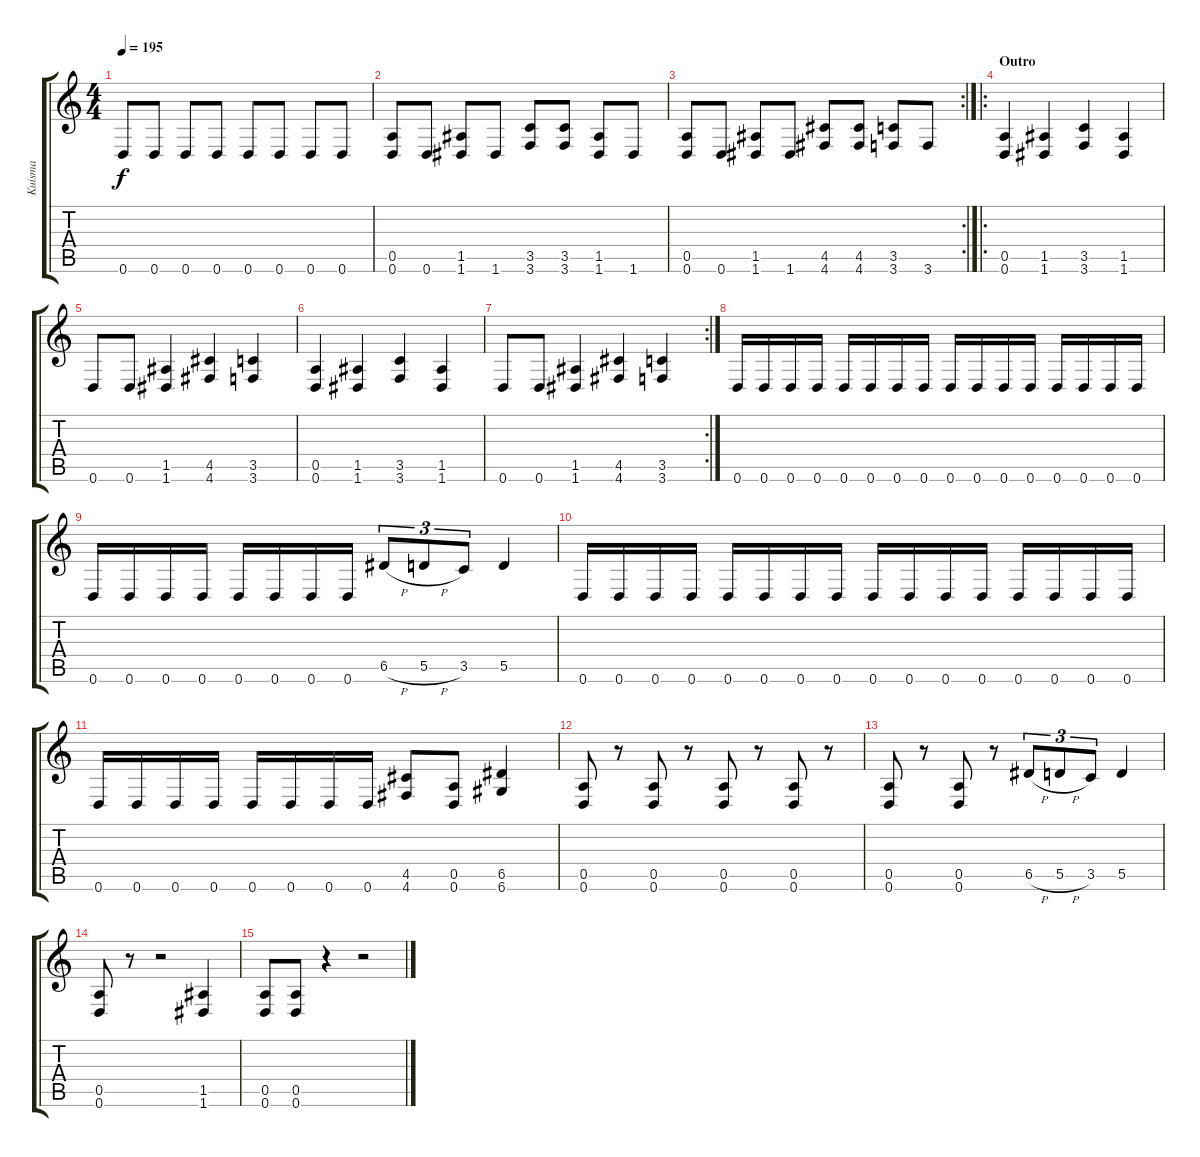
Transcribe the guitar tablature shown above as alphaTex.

\track ("Kuisma" "Kuisma") {instrument distortionguitar}
\staff {score tabs}
\tuning (E4 B3 G3 D3 A2 D2) {hide}
\ts (4 4)
\tempo 195
\clef g2
\ks c
0.6.8{dy f} 0.6.8 0.6.8 0.6.8 0.6.8 0.6.8 0.6.8 0.6.8 |
(0.5 0.6).8 0.6.8 (1.5 1.6).8 1.6.8 (3.5 3.6).8 (3.5 3.6).8 (1.5 1.6).8 1.6.8 |
\rc 2
(0.5 0.6).8 0.6.8 (1.5 1.6).8 1.6.8 (4.5 4.6).8 (4.5 4.6).8 (3.5 3.6).8 3.6.8 |
\ro
\section ("" "Outro")
(0.5 0.6).4 (1.5 1.6).4 (3.5 3.6).4 (1.5 1.6).4 |
0.6.8 0.6.8 (1.5 1.6).4 (4.5 4.6).4 (3.5 3.6).4 |
(0.5 0.6).4 (1.5 1.6).4 (3.5 3.6).4 (1.5 1.6).4 |
\rc 2
0.6.8 0.6.8 (1.5 1.6).4 (4.5 4.6).4 (3.5 3.6).4 |
0.6.16 0.6.16 0.6.16 0.6.16 0.6.16 0.6.16 0.6.16 0.6.16 0.6.16 0.6.16 0.6.16 0.6.16 0.6.16 0.6.16 0.6.16 0.6.16 |
0.6.16 0.6.16 0.6.16 0.6.16 0.6.16 0.6.16 0.6.16 0.6.16 6.5{h}.8{tu (3 2)} 5.5{h}.8{tu (3 2)} 3.5.8{tu (3 2)} 5.5.4 |
0.6.16 0.6.16 0.6.16 0.6.16 0.6.16 0.6.16 0.6.16 0.6.16 0.6.16 0.6.16 0.6.16 0.6.16 0.6.16 0.6.16 0.6.16 0.6.16 |
0.6.16 0.6.16 0.6.16 0.6.16 0.6.16 0.6.16 0.6.16 0.6.16 (4.5 4.6).8 (0.5 0.6).8 (6.5 6.6).4 |
(0.5 0.6).8 r.8 (0.5 0.6).8 r.8 (0.5 0.6).8 r.8 (0.5 0.6).8 r.8 |
(0.5 0.6).8 r.8 (0.5 0.6).8 r.8 6.5{h}.8{tu (3 2)} 5.5{h}.8{tu (3 2)} 3.5.8{tu (3 2)} 5.5.4 |
(0.5 0.6).8 r.8 r.2 (1.5 1.6).4 |
(0.5 0.6).8 (0.5 0.6).8 r.4 r.2
